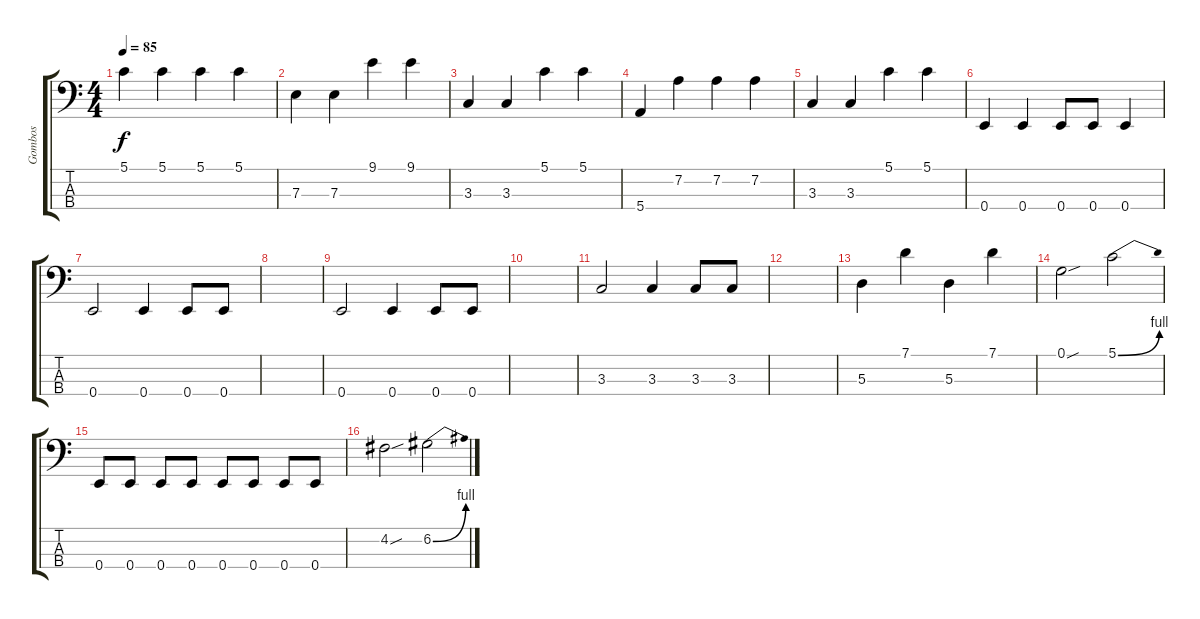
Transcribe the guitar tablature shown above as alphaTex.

\track ("Gombos" "Gombos") {instrument electricbassfinger}
\staff {score tabs}
\tuning (G2 D2 A1 E1) {hide}
\ts (4 4)
\tempo 85
\clef f4
\ks c
5.1.4{dy f} 5.1.4 5.1.4 5.1.4 |
7.3.4 7.3.4 9.1.4 9.1.4 |
3.3.4 3.3.4 5.1.4 5.1.4 |
5.4.4 7.2.4 7.2.4 7.2.4 |
3.3.4 3.3.4 5.1.4 5.1.4 |
0.4.4 0.4.4 0.4.8 0.4.8 0.4.4 |
0.4.2 0.4.4 0.4.8 0.4.8 |
|
0.4.2 0.4.4 0.4.8 0.4.8 |
|
3.3.2 3.3.4 3.3.8 3.3.8 |
|
5.3.4 7.1.4 5.3.4 7.1.4 |
0.1{sou}.2 5.1{be (bend 0 0 60 4)}.2 |
0.4.8 0.4.8 0.4.8 0.4.8 0.4.8 0.4.8 0.4.8 0.4.8 |
4.2{sou}.2 6.2{be (bend 0 0 60 4)}.2
